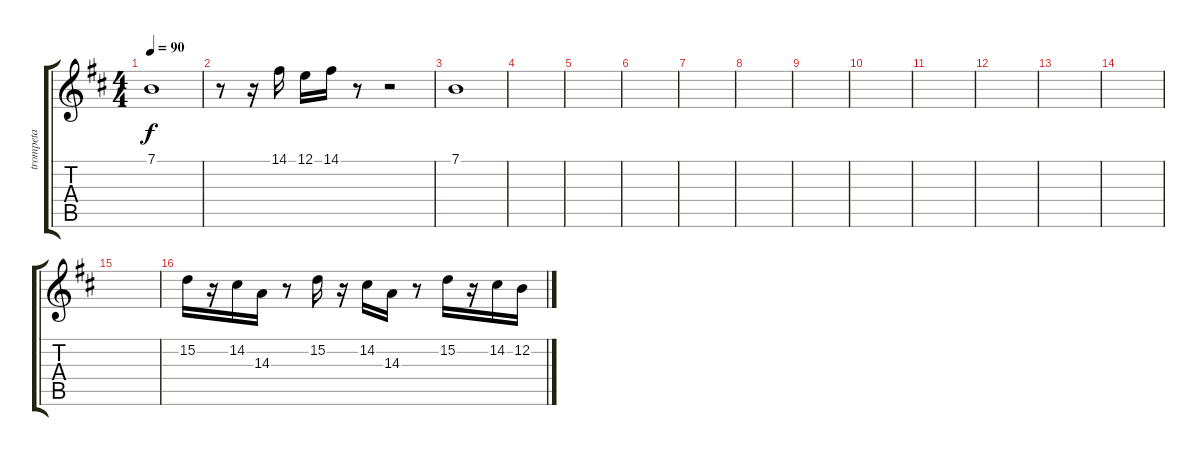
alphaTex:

\track ("trompeta" "trompeta") {instrument trumpet}
\staff {score tabs}
\tuning (E4 B3 G3 D3 A2 E2) {hide}
\ts (4 4)
\tempo 90
\clef g2
\ks bminor
7.1.1{dy f volume 16} |
r.8{volume 16} r.16 14.1.16 12.1.16 14.1.16 r.8 r.2{volume 5} |
7.1.1{volume 16} |
|
|
|
|
|
|
|
|
|
|
|
|
15.2.16 r.16 14.2.16 14.3.16 r.8 15.2.16 r.16 14.2.16 14.3.16 r.8 15.2.16 r.16 14.2.16 12.2.16
